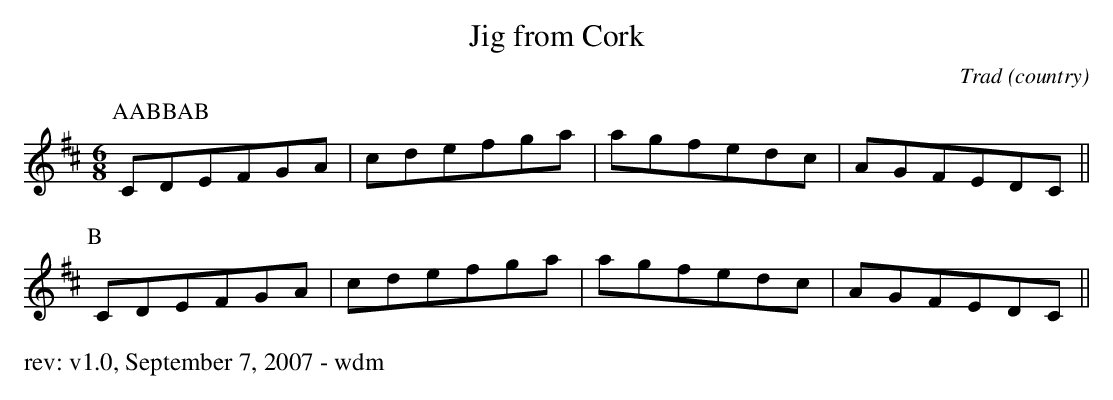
X:1
T: Jig from Cork
O: Trad (country)
M: 6/8
K: Dmaj
P: AABBAB
P:A
CDEFGA|cdefga|agfedc|AGFEDC||
P:B
CDEFGA|cdefga|agfedc|AGFEDC||
